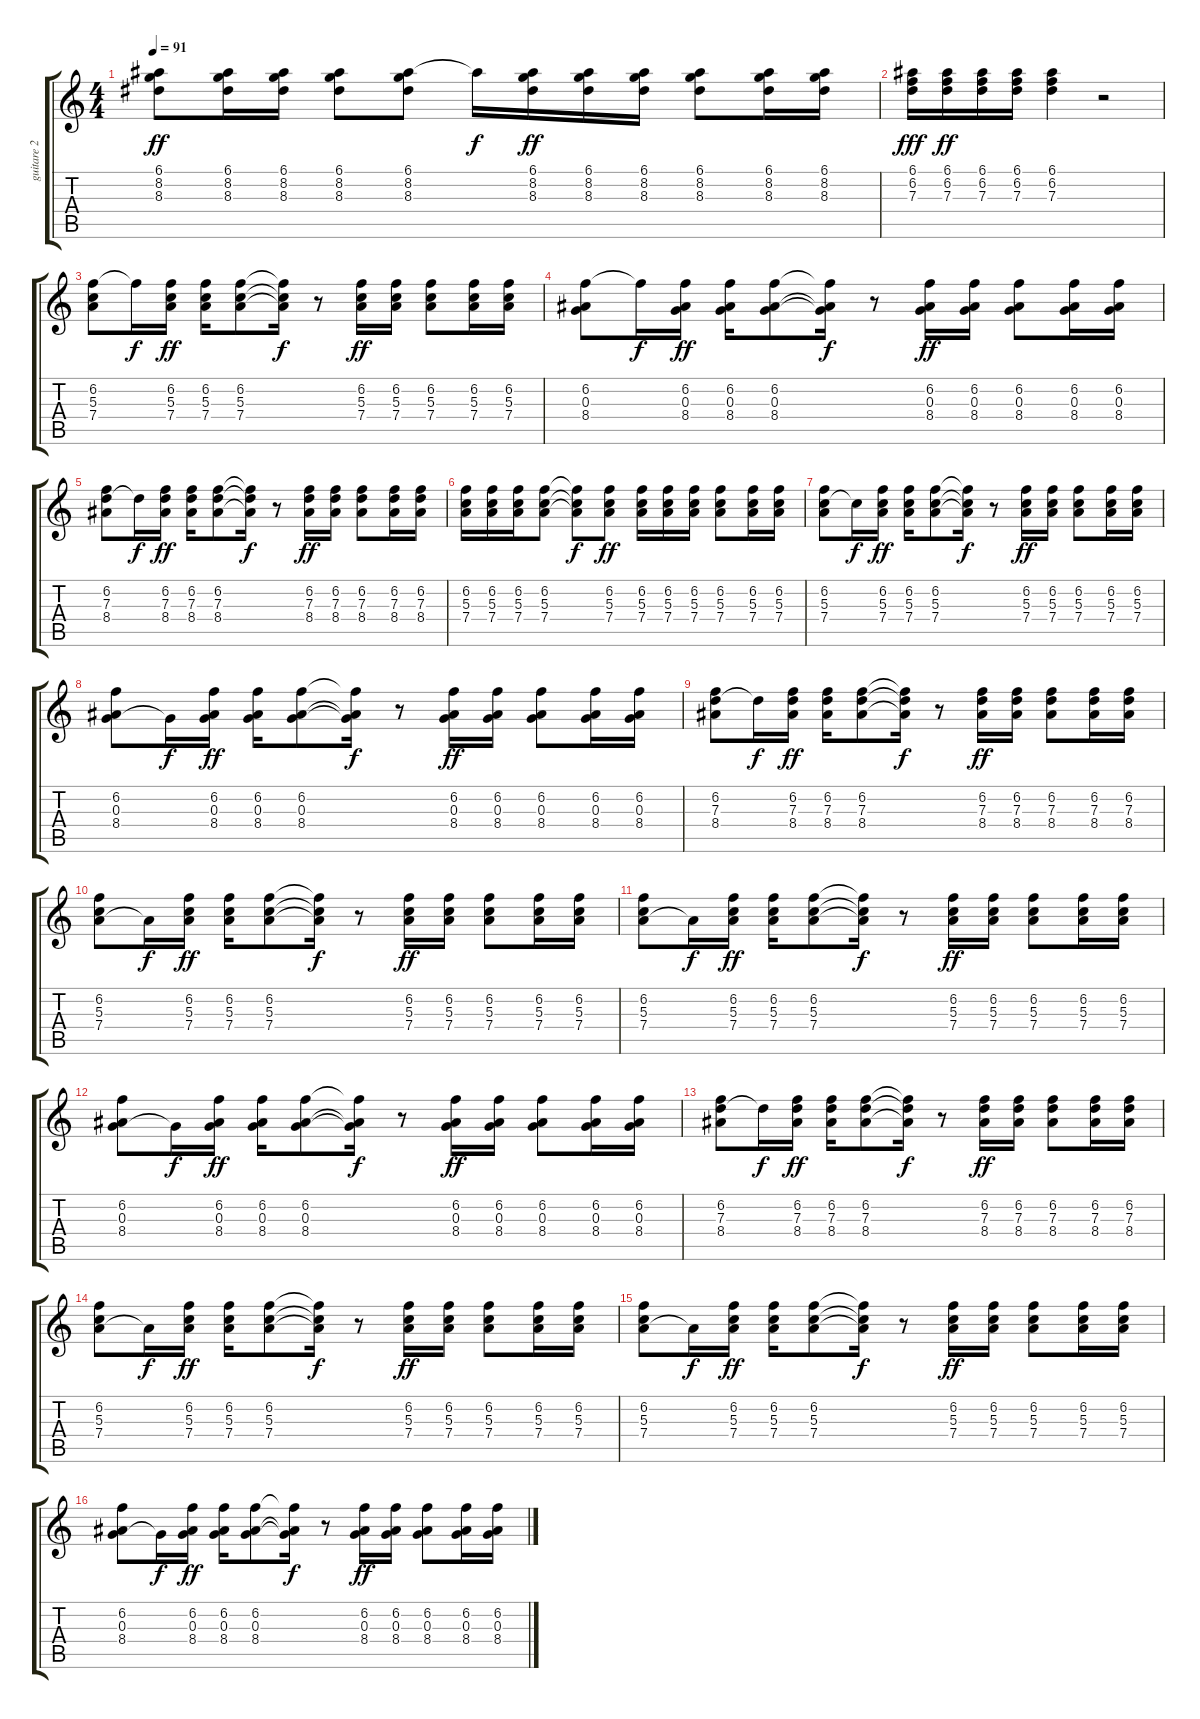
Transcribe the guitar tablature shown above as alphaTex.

\track ("guitare 2" "guitare 2") {instrument acousticguitarsteel}
\staff {score tabs}
\tuning (E4 B3 G3 D3 A2 E2) {hide}
\ts (4 4)
\tempo 91
\clef g2
\ks c
(6.1 8.2 8.3).8{dy ff} (6.1 8.2 8.3).16 (6.1 8.2 8.3).16 (6.1 8.2 8.3).8 (6.1 8.2 8.3).8 6.1{t}.16{dy f} (6.1 8.2 8.3).16{dy ff} (6.1 8.2 8.3).16 (6.1 8.2 8.3).16 (6.1 8.2 8.3).8 (6.1 8.2 8.3).16 (6.1 8.2 8.3).16 |
(6.1 6.2 7.3).16{dy fff} (6.1 6.2 7.3).16{dy ff} (6.1 6.2 7.3).16 (6.1 6.2 7.3).16 (6.1 6.2 7.3).4 r.2 |
(6.2 5.3 7.4).8{volume 10 balance 2} 6.2{t}.16{dy f} (6.2 5.3 7.4).16{dy ff} (6.2 5.3 7.4).16 (6.2 5.3 7.4).8 (6.2{t} 5.3{t} 7.4{t}).16{dy f} r.8 (6.2 5.3 7.4).16{dy ff} (6.2 5.3 7.4).16 (6.2 5.3 7.4).8 (6.2 5.3 7.4).16 (6.2 5.3 7.4).16 |
(6.2 0.3 8.4).8 6.2{t}.16{dy f} (6.2 0.3 8.4).16{dy ff} (6.2 0.3 8.4).16 (6.2 0.3 8.4).8 (6.2{t} 0.3{t} 8.4{t}).16{dy f} r.8 (6.2 0.3 8.4).16{dy ff} (6.2 0.3 8.4).16 (6.2 0.3 8.4).8 (6.2 0.3 8.4).16 (6.2 0.3 8.4).16 |
(6.2 7.3 8.4).8 7.3{t}.16{dy f} (6.2 7.3 8.4).16{dy ff} (6.2 7.3 8.4).16 (6.2 7.3 8.4).8 (6.2{t} 7.3{t} 8.4{t}).16{dy f} r.8 (6.2 7.3 8.4).16{dy ff} (6.2 7.3 8.4).16 (6.2 7.3 8.4).8 (6.2 7.3 8.4).16 (6.2 7.3 8.4).16 |
(6.2 5.3 7.4).16 (6.2 5.3 7.4).16 (6.2 5.3 7.4).16 (6.2 5.3 7.4).8 (6.2{t} 5.3{t} 7.4{t}).8{dy f} (6.2 5.3 7.4).8{dy ff} (6.2 5.3 7.4).16 (6.2 5.3 7.4).16 (6.2 5.3 7.4).16 (6.2 5.3 7.4).8 (6.2 5.3 7.4).16 (6.2 5.3 7.4).16 |
(6.2 5.3 7.4).8 5.3{t}.16{dy f} (6.2 5.3 7.4).16{dy ff} (6.2 5.3 7.4).16{volume 10} (6.2 5.3 7.4).8 (6.2{t} 5.3{t} 7.4{t}).16{dy f} r.8 (6.2 5.3 7.4).16{dy ff} (6.2 5.3 7.4).16 (6.2 5.3 7.4).8 (6.2 5.3 7.4).16 (6.2 5.3 7.4).16 |
(6.2 0.3 8.4).8 0.3{t}.16{dy f} (6.2 0.3 8.4).16{dy ff} (6.2 0.3 8.4).16 (6.2 0.3 8.4).8 (6.2{t} 0.3{t} 8.4{t}).16{dy f} r.8 (6.2 0.3 8.4).16{dy ff} (6.2 0.3 8.4).16 (6.2 0.3 8.4).8 (6.2 0.3 8.4).16 (6.2 0.3 8.4).16 |
(6.2 7.3 8.4).8 7.3{t}.16{dy f} (6.2 7.3 8.4).16{dy ff} (6.2 7.3 8.4).16 (6.2 7.3 8.4).8 (6.2{t} 7.3{t} 8.4{t}).16{dy f} r.8 (6.2 7.3 8.4).16{dy ff volume 10} (6.2 7.3 8.4).16 (6.2 7.3 8.4).8 (6.2 7.3 8.4).16 (6.2 7.3 8.4).16 |
(6.2 5.3 7.4).8 7.4{t}.16{dy f} (6.2 5.3 7.4).16{dy ff} (6.2 5.3 7.4).16 (6.2 5.3 7.4).8 (6.2{t} 5.3{t} 7.4{t}).16{dy f} r.8 (6.2 5.3 7.4).16{dy ff} (6.2 5.3 7.4).16 (6.2 5.3 7.4).8 (6.2 5.3 7.4).16 (6.2 5.3 7.4).16 |
(6.2 5.3 7.4).8 7.4{t}.16{dy f} (6.2 5.3 7.4).16{dy ff} (6.2 5.3 7.4).16 (6.2 5.3 7.4).8 (6.2{t} 5.3{t} 7.4{t}).16{dy f} r.8 (6.2 5.3 7.4).16{dy ff} (6.2 5.3 7.4).16 (6.2 5.3 7.4).8 (6.2 5.3 7.4).16 (6.2 5.3 7.4).16 |
(6.2 0.3 8.4).8 0.3{t}.16{dy f} (6.2 0.3 8.4).16{dy ff} (6.2 0.3 8.4).16 (6.2 0.3 8.4).8 (6.2{t} 0.3{t} 8.4{t}).16{dy f} r.8 (6.2 0.3 8.4).16{dy ff} (6.2 0.3 8.4).16 (6.2 0.3 8.4).8 (6.2 0.3 8.4).16 (6.2 0.3 8.4).16 |
(6.2 7.3 8.4).8 7.3{t}.16{dy f} (6.2 7.3 8.4).16{dy ff} (6.2 7.3 8.4).16 (6.2 7.3 8.4).8 (6.2{t} 7.3{t} 8.4{t}).16{dy f} r.8 (6.2 7.3 8.4).16{dy ff volume 10} (6.2 7.3 8.4).16 (6.2 7.3 8.4).8 (6.2 7.3 8.4).16 (6.2 7.3 8.4).16 |
(6.2 5.3 7.4).8 7.4{t}.16{dy f} (6.2 5.3 7.4).16{dy ff} (6.2 5.3 7.4).16 (6.2 5.3 7.4).8 (6.2{t} 5.3{t} 7.4{t}).16{dy f} r.8 (6.2 5.3 7.4).16{dy ff} (6.2 5.3 7.4).16 (6.2 5.3 7.4).8 (6.2 5.3 7.4).16 (6.2 5.3 7.4).16 |
(6.2 5.3 7.4).8 7.4{t}.16{dy f} (6.2 5.3 7.4).16{dy ff} (6.2 5.3 7.4).16 (6.2 5.3 7.4).8 (6.2{t} 5.3{t} 7.4{t}).16{dy f} r.8 (6.2 5.3 7.4).16{dy ff} (6.2 5.3 7.4).16 (6.2 5.3 7.4).8 (6.2 5.3 7.4).16 (6.2 5.3 7.4).16 |
(6.2 0.3 8.4).8 0.3{t}.16{dy f} (6.2 0.3 8.4).16{dy ff} (6.2 0.3 8.4).16 (6.2 0.3 8.4).8 (6.2{t} 0.3{t} 8.4{t}).16{dy f} r.8 (6.2 0.3 8.4).16{dy ff} (6.2 0.3 8.4).16 (6.2 0.3 8.4).8 (6.2 0.3 8.4).16 (6.2 0.3 8.4).16
